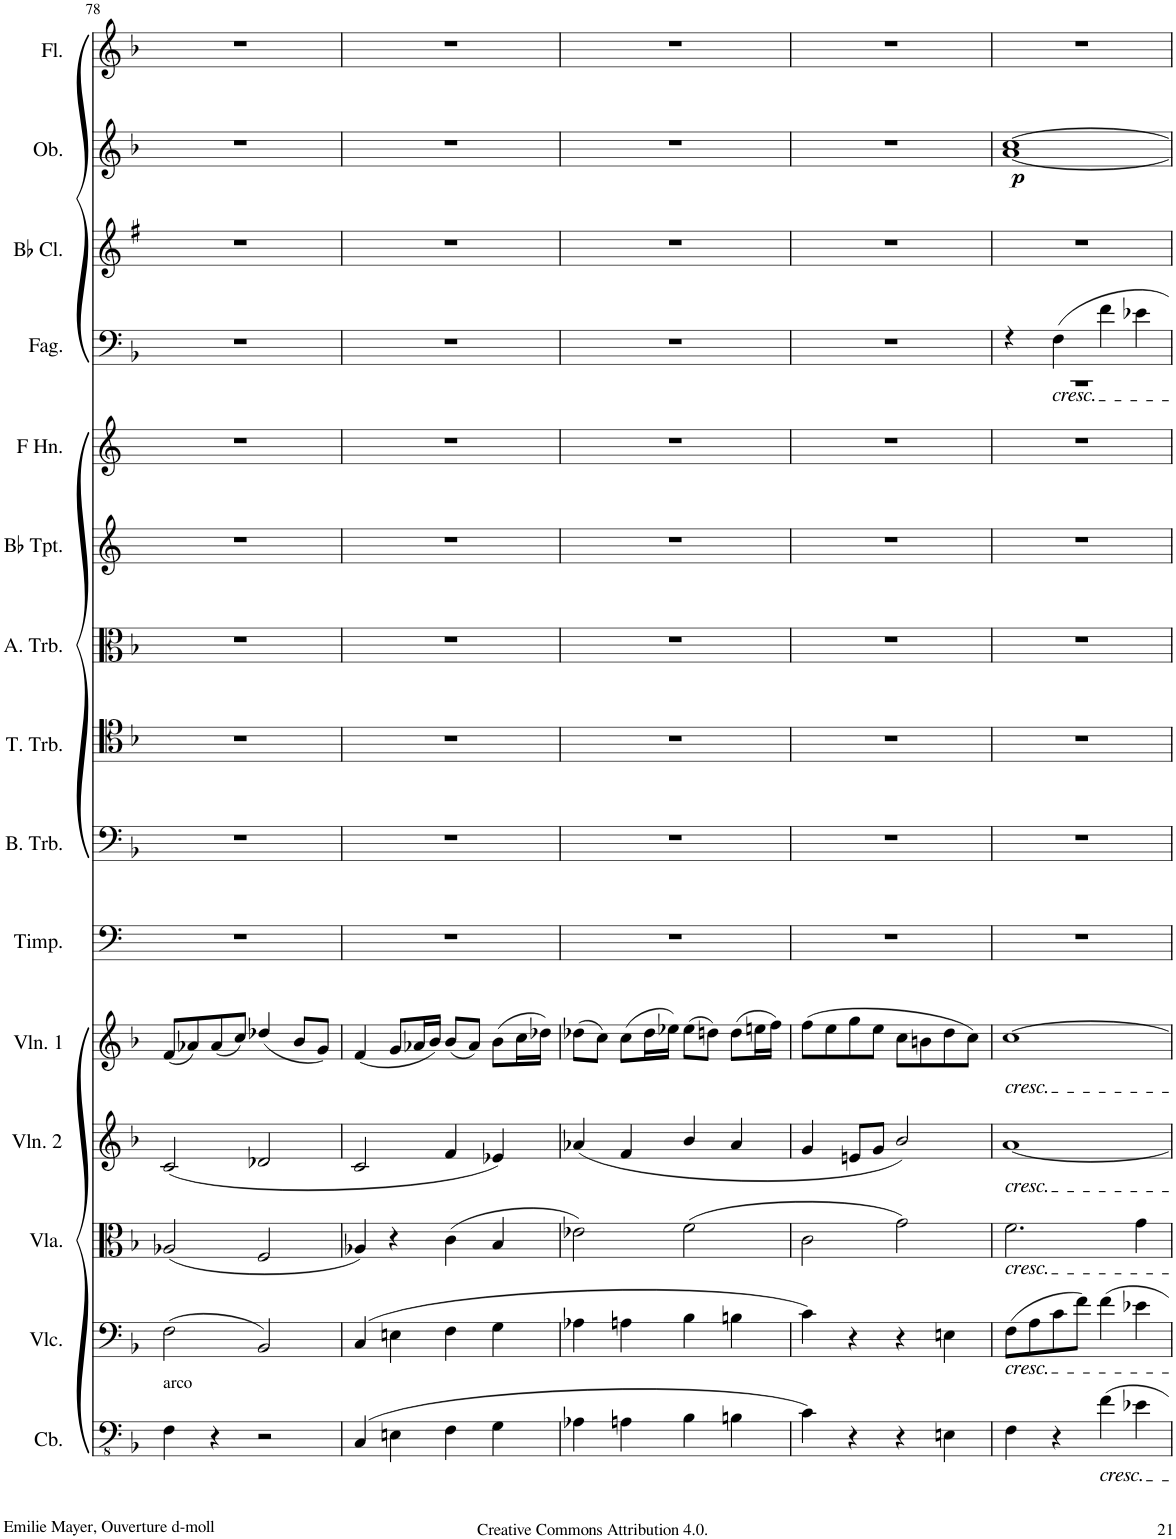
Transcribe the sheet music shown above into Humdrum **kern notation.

**kern	**kern	**kern	**kern	**kern	**kern	**kern	**kern	**kern	**kern	**kern	**kern	**kern	**kern	**dynam	**kern
*part15	*part14	*part13	*part12	*part11	*part10	*part9	*part8	*part7	*part6	*part5	*part4	*part3	*part2	*part2	*part1
*staff15	*staff14	*staff13	*staff12	*staff11	*staff10	*staff9	*staff8	*staff7	*staff6	*staff5	*staff4	*staff3	*staff2	*staff2	*staff1
*I"Contrabass	*I"Violoncello	*I"Viola	*I"Violino 2	*I"Violino 1	*I"Timpani in D, A	*I"Trombone Basso	*I"Trombone Tenore	*I"Trombone Alto	*I"Trombe in Bb	*I"Corni in F	*I"Fagotti	*I"Clarinetti in Bb	*I"Oboi	*	*I"Flauti
*I'Cb.	*I'Vlc.	*I'Vla.	*I'Vln. 2	*I'Vln. 1	*I'Timp.	*	*	*	*	*	*I'Fag.	*	*I'Ob.	*	*I'Fl.
!!LO:PB:g=z
*clefFv4	*clefF4	*clefC3	*clefG2	*clefG2	*clefF4	*clefF4	*clefC4	*clefC3	*clefG2	*clefG2	*clefF4	*clefG2	*clefG2	*	*clefG2
*Trd7c12	*	*	*	*	*	*	*	*	*Trd1c2	*Trd4c7	*	*Trd1c2	*	*	*
*k[b-]	*k[b-]	*k[b-]	*k[b-]	*k[b-]	*k[b-]	*k[b-]	*k[b-]	*k[b-]	*k[f#]	*k[]	*k[b-]	*k[f#]	*k[b-]	*	*k[b-]
*M4/4	*M4/4	*M4/4	*M4/4	*M4/4	*M4/4	*M4/4	*M4/4	*M4/4	*M4/4	*M4/4	*M4/4	*M4/4	*M4/4	*	*M4/4
*met(c)	*met(c)	*met(c)	*met(c)	*met(c)	*met(c)	*met(c)	*met(c)	*met(c)	*met(c)	*met(c)	*met(c)	*met(c)	*met(c)	*	*met(c)
=78	=78	=78	=78	=78	=78	=78	=78	=78	=78	=78	=78	=78	=78	=78	=78
!LO:TX:a:t=arco	!	!	!	!	!	!	!	!	!	!	!	!	!	!	!
4FF\	(2F\	(2A-X/	(2c/	(8f/L	1r	1r	1r	1r	1r	1r	1r	1r	1r	.	1r
.	.	.	.	8a-X/)	.	.	.	.	.	.	.	.	.	.	.
4r	.	.	.	(8a-/	.	.	.	.	.	.	.	.	.	.	.
.	.	.	.	8cc/J)	.	.	.	.	.	.	.	.	.	.	.
2r	2BB-/)	2F/	2d-X/	(4dd-X/	.	.	.	.	.	.	.	.	.	.	.
.	.	.	.	8b-/L	.	.	.	.	.	.	.	.	.	.	.
.	.	.	.	8g/J)	.	.	.	.	.	.	.	.	.	.	.
=79	=79	=79	=79	=79	=79	=79	=79	=79	=79	=79	=79	=79	=79	=79	=79
(4CC/	(4C/	4A-X/)	2c/	(4f/	1r	1r	1r	1r	1r	1r	1r	1r	1r	.	1r
4EEn\	4En\	4r	.	8g/L	.	.	.	.	.	.	.	.	.	.	.
.	.	.	.	16a-X/L	.	.	.	.	.	.	.	.	.	.	.
.	.	.	.	16b-/JJ)	.	.	.	.	.	.	.	.	.	.	.
4FF\	4F\	(4c\	4f/	(8b-/L	.	.	.	.	.	.	.	.	.	.	.
.	.	.	.	8a-/J)	.	.	.	.	.	.	.	.	.	.	.
4GG\	4G\	4B-/	4e-X/)	(8b-\L	.	.	.	.	.	.	.	.	.	.	.
.	.	.	.	16cc\L	.	.	.	.	.	.	.	.	.	.	.
.	.	.	.	16dd-X\JJ)	.	.	.	.	.	.	.	.	.	.	.
=80	=80	=80	=80	=80	=80	=80	=80	=80	=80	=80	=80	=80	=80	=80	=80
4AA-X\	4A-X\	2e-X\)	(4a-X/	(8dd-X\L	1r	1r	1r	1r	1r	1r	1r	1r	1r	.	1r
.	.	.	.	8cc\J)	.	.	.	.	.	.	.	.	.	.	.
4AAn\	4An\	.	4f/	(8cc\L	.	.	.	.	.	.	.	.	.	.	.
.	.	.	.	16dd-\L	.	.	.	.	.	.	.	.	.	.	.
.	.	.	.	16ee-X\JJ)	.	.	.	.	.	.	.	.	.	.	.
4BB-\	4B-\	(2f\	4b-/	(8ee-\L	.	.	.	.	.	.	.	.	.	.	.
.	.	.	.	8ddn\J)	.	.	.	.	.	.	.	.	.	.	.
4BBn\	4Bn\	.	4a-/	(8dd\L	.	.	.	.	.	.	.	.	.	.	.
.	.	.	.	16een\L	.	.	.	.	.	.	.	.	.	.	.
.	.	.	.	16ff\JJ)	.	.	.	.	.	.	.	.	.	.	.
=81	=81	=81	=81	=81	=81	=81	=81	=81	=81	=81	=81	=81	=81	=81	=81
4C\)	4c\)	2c\	4g/	(8ff\L	1r	1r	1r	1r	1r	1r	1r	1r	1r	.	1r
.	.	.	.	8ee\	.	.	.	.	.	.	.	.	.	.	.
4r	4r	.	8en/L	8gg\	.	.	.	.	.	.	.	.	.	.	.
.	.	.	8g/J	8ee\J	.	.	.	.	.	.	.	.	.	.	.
4r	4r	2g\)	2b-/)	8cc\L	.	.	.	.	.	.	.	.	.	.	.
.	.	.	.	8bn\	.	.	.	.	.	.	.	.	.	.	.
4EEn\	4En\	.	.	8dd\	.	.	.	.	.	.	.	.	.	.	.
.	.	.	.	8cc\J)	.	.	.	.	.	.	.	.	.	.	.
=82	=82	=82	=82	=82	=82	=82	=82	=82	=82	=82	=82	=82	=82	=82	=82
*	*	*	*	*	*	*	*	*	*	*	*^	*	*^	*	*
!	!	!	!	!LO:TX:b:i:t=cresc.	!	!	!	!	!	!	!	!	!	!	!	!	!
!	!	!	!LO:TX:b:i:t=cresc.	!	!	!	!	!	!	!	!	!	!	!	!	!	!
!	!	!LO:TX:b:i:t=cresc.	!	!	!	!	!	!	!	!	!	!	!	!	!	!	!
!	!LO:TX:b:i:t=cresc.	!	!	!	!	!	!	!	!	!	!	!	!	!	!	!	!
!	!	!	!	!	!	!	!	!	!	!	!	!	!	!	!	!LO:DY:b	!
4FF\	(8F\L	2.f\	[1a	[1cc	1r	1r	1r	1r	1r	1r	4r	1r	1r	[1cc	[1a	p	1r
.	8A\	.	.	.	.	.	.	.	.	.	.	.	.	.	.	.	.
!	!	!	!	!	!	!	!	!	!	!	!LO:TX:b:i:t=cresc.	!	!	!	!	!	!
4r	8c\	.	.	.	.	.	.	.	.	.	4F\	.	.	.	.	.	.
.	8f\J)	.	.	.	.	.	.	.	.	.	.	.	.	.	.	.	.
!LO:TX:b:i:t=cresc.	!	!	!	!	!	!	!	!	!	!	!	!	!	!	!	!	!
4F\	4f\	.	.	.	.	.	.	.	.	.	4f\	.	.	.	.	.	.
4E-X\	4e-X\	4g\	.	.	.	.	.	.	.	.	4e-X\	.	.	.	.	.	.
*	*	*	*	*	*	*	*	*	*	*	*v	*v	*	*v	*v	*	*
=	=	=	=	=	=	=	=	=	=	=	=	=	=	=	=
*-	*-	*-	*-	*-	*-	*-	*-	*-	*-	*-	*-	*-	*-	*-	*-
